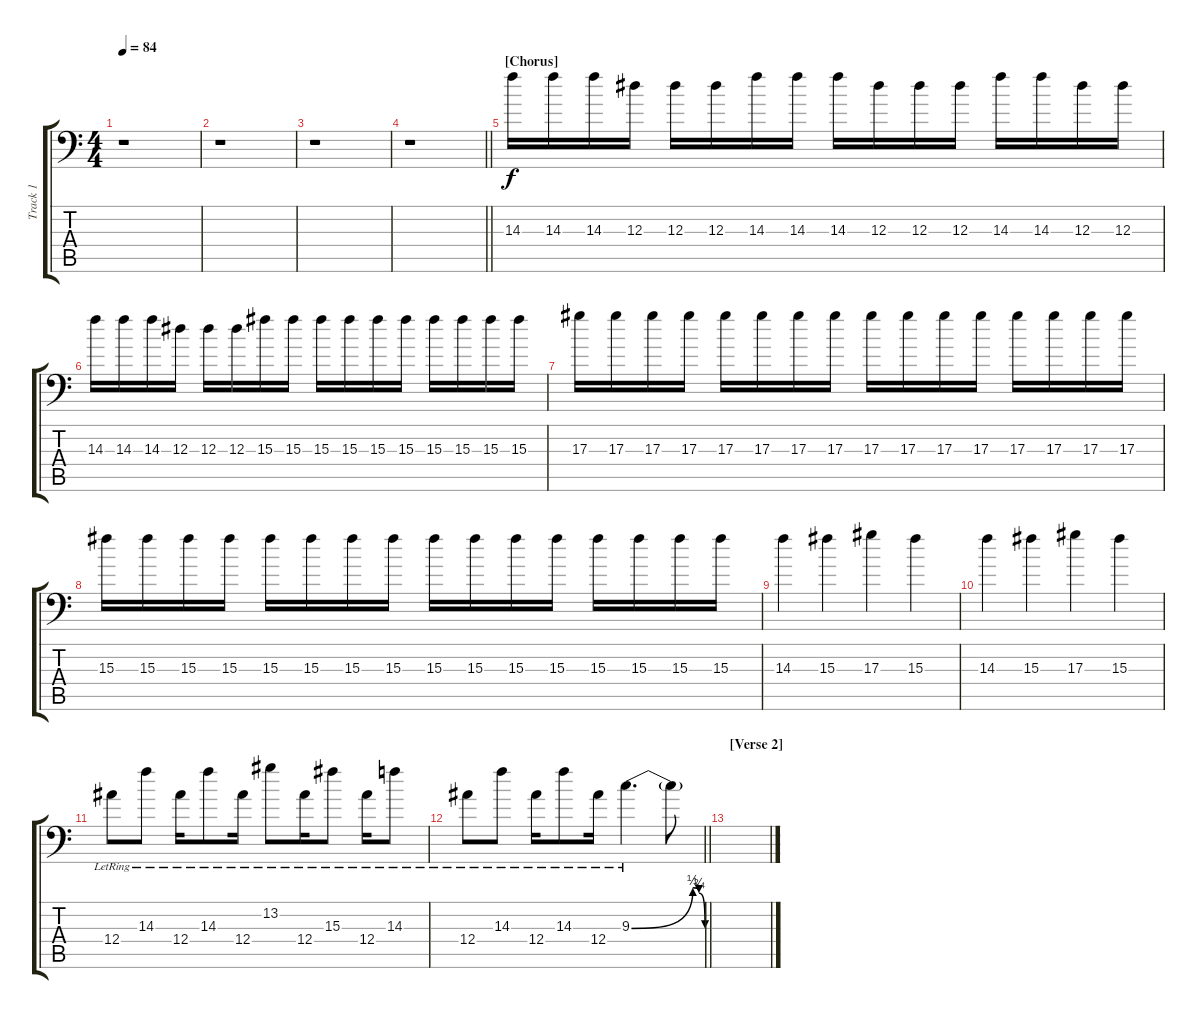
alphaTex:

\track ("Track 1" "Track 1") {instrument electricguitarjazz}
\staff {score tabs}
\tuning (C4 G3 Eb3 Bb2 F2 Bb1) {hide}
\ts (4 4)
\tempo 84
\clef f4
\ks c
r.1{dy f} |
r.1 |
r.1 |
\barLineRight lightlight
r.1 |
\section ("" "[Chorus]")
14.3.16{volume 8} 14.3.16 14.3.16 12.3.16 12.3.16 12.3.16 14.3.16 14.3.16 14.3.16 12.3.16 12.3.16 12.3.16 14.3.16 14.3.16 12.3.16 12.3.16 |
14.3.16 14.3.16 14.3.16 12.3.16 12.3.16 12.3.16 15.3.16 15.3.16 15.3.16 15.3.16 15.3.16 15.3.16 15.3.16 15.3.16 15.3.16 15.3.16 |
17.3.16 17.3.16 17.3.16 17.3.16 17.3.16 17.3.16 17.3.16 17.3.16 17.3.16 17.3.16 17.3.16 17.3.16 17.3.16 17.3.16 17.3.16 17.3.16 |
15.3.16 15.3.16 15.3.16 15.3.16 15.3.16 15.3.16 15.3.16 15.3.16 15.3.16 15.3.16 15.3.16 15.3.16 15.3.16 15.3.16 15.3.16 15.3.16 |
14.3.4 15.3.4 17.3.4 15.3.4 |
14.3.4 15.3.4 17.3.4 15.3.4 |
12.4{lr}.8 14.3{lr}.8 12.4{lr}.16 14.3{lr}.8 12.4{lr}.16 13.2{lr}.8 12.4{lr}.16 15.3{lr}.8 12.4{lr}.16 14.3{lr}.8 |
\barLineRight lightlight
12.4{lr}.8 14.3{lr}.8 12.4{lr}.16 14.3{lr}.8 12.4{lr}.16 9.3{be (custom 0 0 50 2 55 1 60 0) lr}.4{d instrument distortionguitar} 9.3{t}.8 |
\section ("" "[Verse 2]")
